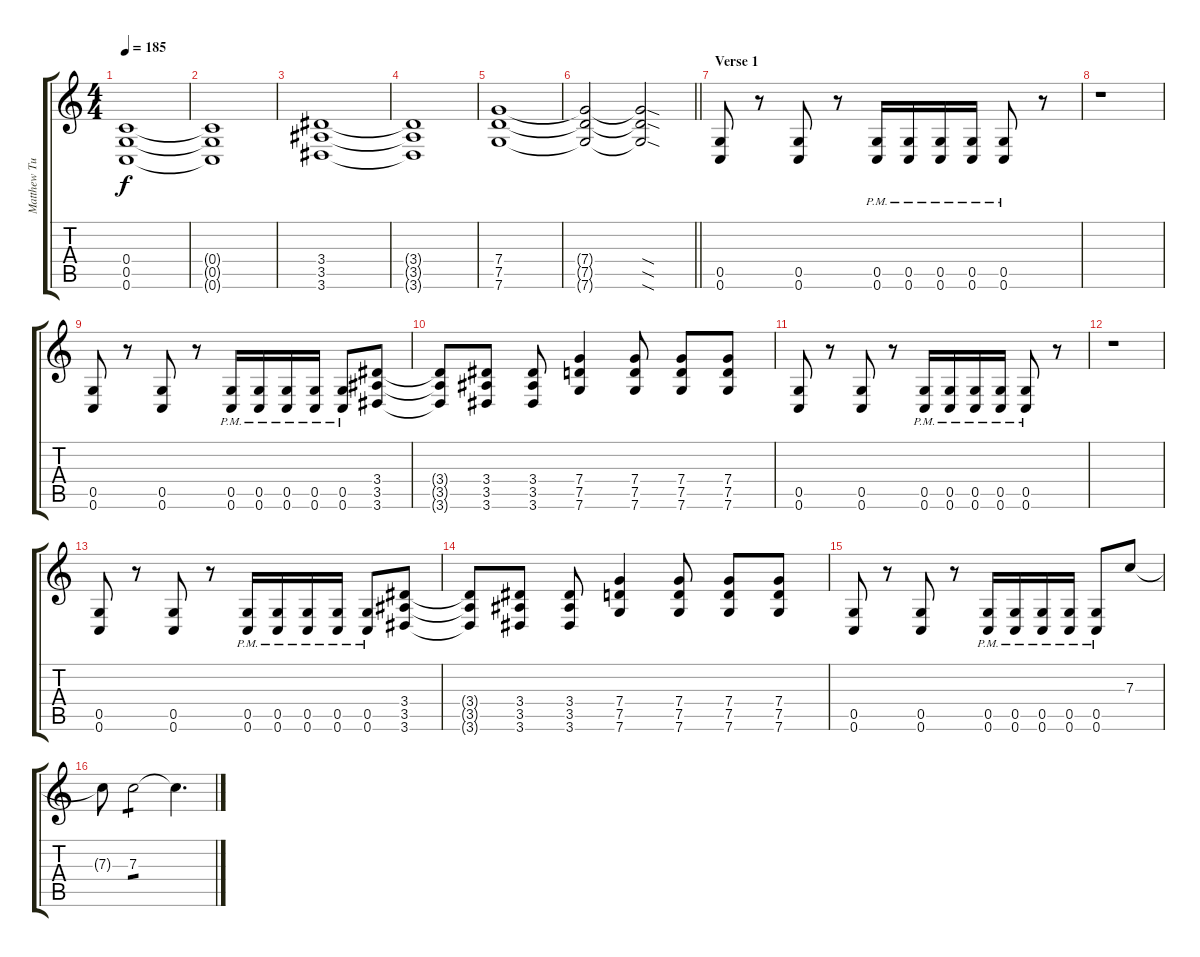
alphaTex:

\track ("Matthew Tuck (Matt)" "Matthew Tu") {instrument distortionguitar}
\staff {score tabs}
\tuning (D4 A3 F3 C3 G2 C2) {hide}
\ts (4 4)
\tempo 185
\clef g2
\ks c
(0.4 0.5 0.6).1{dy f} |
(0.4{t} 0.5{t} 0.6{t}).1 |
(3.4 3.5 3.6).1 |
(3.4{t} 3.5{t} 3.6{t}).1 |
(7.4 7.5 7.6).1 |
\barLineRight lightlight
(7.4{t} 7.5{t} 7.6{t}).2 (7.4{sod t} 7.5{sod t} 7.6{sod t}).2 |
\section ("" "Verse 1")
(0.5 0.6).8 r.8 (0.5 0.6).8 r.8 (0.5{pm} 0.6{pm}).16 (0.5{pm} 0.6{pm}).16 (0.5{pm} 0.6{pm}).16 (0.5{pm} 0.6{pm}).16 (0.5{pm} 0.6{pm}).8 r.8 |
r.1 |
(0.5 0.6).8 r.8 (0.5 0.6).8 r.8 (0.5{pm} 0.6{pm}).16 (0.5{pm} 0.6{pm}).16 (0.5{pm} 0.6{pm}).16 (0.5{pm} 0.6{pm}).16 (0.5{pm} 0.6{pm}).8 (3.4 3.5 3.6).8 |
(3.4{t} 3.5{t} 3.6{t}).8 (3.4 3.5 3.6).8 (3.4 3.5 3.6).8 (7.4 7.5 7.6).4 (7.4 7.5 7.6).8 (7.4 7.5 7.6).8 (7.4 7.5 7.6).8 |
(0.5 0.6).8 r.8 (0.5 0.6).8 r.8 (0.5{pm} 0.6{pm}).16 (0.5{pm} 0.6{pm}).16 (0.5{pm} 0.6{pm}).16 (0.5{pm} 0.6{pm}).16 (0.5{pm} 0.6{pm}).8 r.8 |
r.1 |
(0.5 0.6).8 r.8 (0.5 0.6).8 r.8 (0.5{pm} 0.6{pm}).16 (0.5{pm} 0.6{pm}).16 (0.5{pm} 0.6{pm}).16 (0.5{pm} 0.6{pm}).16 (0.5{pm} 0.6{pm}).8 (3.4 3.5 3.6).8 |
(3.4{t} 3.5{t} 3.6{t}).8 (3.4 3.5 3.6).8 (3.4 3.5 3.6).8 (7.4 7.5 7.6).4 (7.4 7.5 7.6).8 (7.4 7.5 7.6).8 (7.4 7.5 7.6).8 |
(0.5 0.6).8 r.8 (0.5 0.6).8 r.8 (0.5{pm} 0.6{pm}).16 (0.5{pm} 0.6{pm}).16 (0.5{pm} 0.6{pm}).16 (0.5{pm} 0.6{pm}).16 (0.5{pm} 0.6{pm}).8 7.3.8 |
7.3{t}.8 7.3.2{tp 1} 7.3{t}.4{d}
